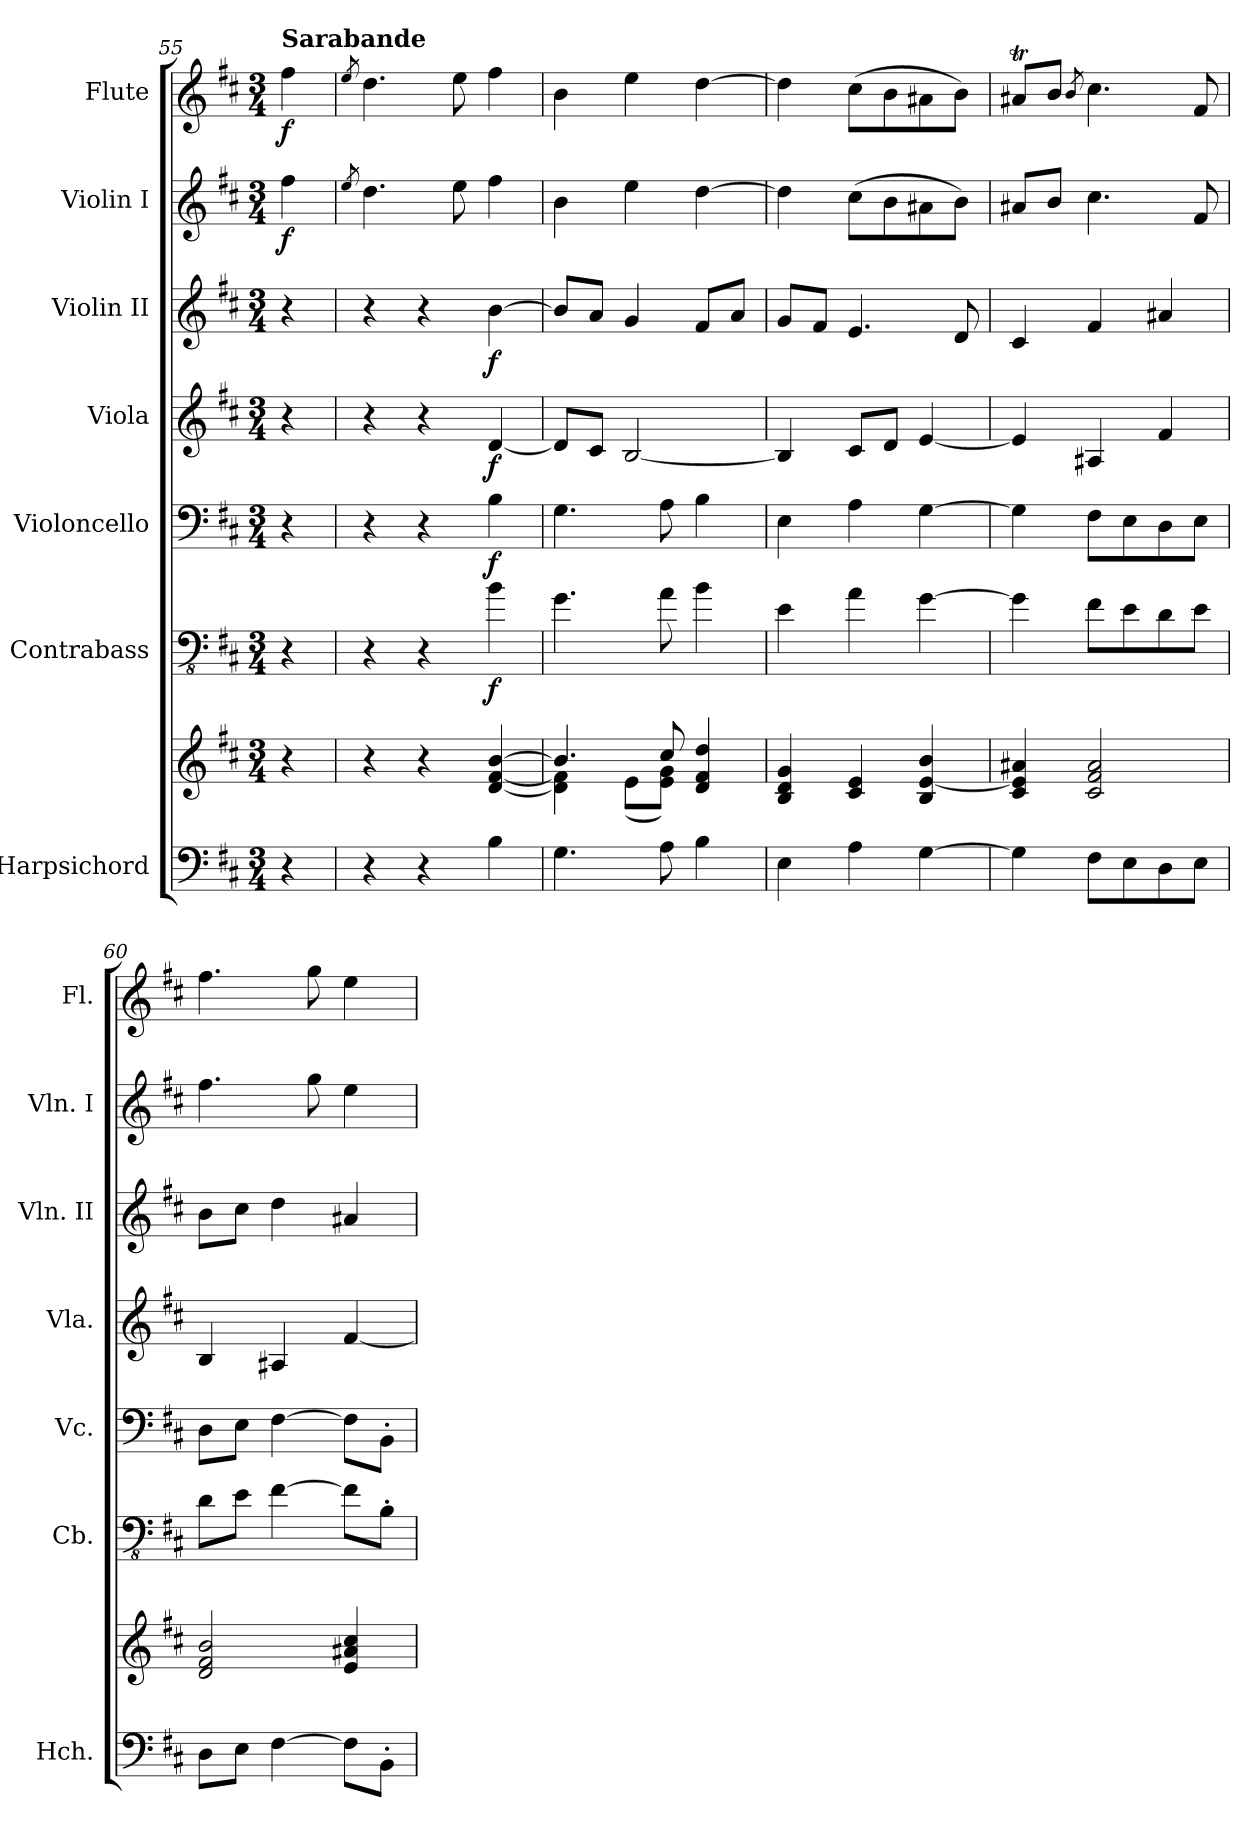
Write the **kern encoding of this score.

**kern	**kern	**kern	**dynam	**kern	**dynam	**kern	**dynam	**kern	**dynam	**kern	**dynam	**kern	**dynam
*part7	*part7	*part6	*part6	*part5	*part5	*part4	*part4	*part3	*part3	*part2	*part2	*part1	*part1
*staff8	*staff7	*staff6	*staff6	*staff5	*staff5	*staff4	*staff4	*staff3	*staff3	*staff2	*staff2	*staff1	*staff1
*I"Harpsichord	*	*I"Contrabass	*	*I"Violoncello	*	*I"Viola	*	*I"Violin II	*	*I"Violin I	*	*I"Flute	*
*I'Hch.	*	*I'Cb.	*	*I'Vc.	*	*I'Vla.	*	*I'Vln. II	*	*I'Vln. I	*	*I'Fl.	*
!!LO:LB:g=z
*clefF4	*clefG2	*clefFv4	*	*clefF4	*	*clefG2	*	*clefG2	*	*clefG2	*	*clefG2	*
*	*	*ITrd7c12	*	*	*	*	*	*	*	*	*	*	*
*k[f#c#]	*k[f#c#]	*k[f#c#]	*	*k[f#c#]	*	*k[f#c#]	*	*k[f#c#]	*	*k[f#c#]	*	*k[f#c#]	*
*M3/4	*M3/4	*M3/4	*	*M3/4	*	*M3/4	*	*M3/4	*	*M3/4	*	*M3/4	*
*MM89	*MM89	*MM89	*	*MM89	*	*MM89	*	*MM89	*	*MM89	*	*MM89	*
=55	=55	=55	=55	=55	=55	=55	=55	=55	=55	=55	=55	=55	=55
!	!	!	!	!	!	!	!	!	!	!	!	!LO:TX:a:B:t=Sarabande	!
!	!	!	!	!	!	!	!	!	!	!	!LO:DY:b	!	!LO:DY:b
4r	4r	4r	.	4r	.	4r	.	4r	.	4ff#\	f	4ff#\	f
=56	=56	=56	=56	=56	=56	=56	=56	=56	=56	=56	=56	=56	=56
.	.	.	.	.	.	.	.	.	.	8qee/	.	8qee/	.
4r	4r	4r	.	4r	.	4r	.	4r	.	4.dd\	.	4.dd\	.
4r	4r	4r	.	4r	.	4r	.	4r	.	.	.	.	.
.	.	.	.	.	.	.	.	.	.	8ee\	.	8ee\	.
!	!	!	!LO:DY:b	!	!LO:DY:b	!	!LO:DY:b	!	!LO:DY:b	!	!	!	!
4B\	[4d/ [4f#/ [4b/	4BB\	f	4B\	f	[4d/	f	[4b\	f	4ff#\	.	4ff#\	.
=57	=57	=57	=57	=57	=57	=57	=57	=57	=57	=57	=57	=57	=57
*	*^	*	*	*	*	*	*	*	*	*	*	*	*
4.G\	4.b/]	4d\] 4f#\]	4.GG\	.	4.G\	.	8d/L]	.	8b/L]	.	4b\	.	4b\	.
.	.	.	.	.	.	.	8c#/J	.	8a/J	.	.	.	.	.
.	.	(8e\L	.	.	.	.	[2B/	.	4g/	.	4ee\	.	4ee\	.
8A\	8cc#/	8e\ 8g\J)	8AA\	.	8A\	.	.	.	.	.	.	.	.	.
4B\	4d/ 4f#/ 4dd/	4ryy	4BB\	.	4B\	.	.	.	8f#/L	.	[4dd\	.	[4dd\	.
.	.	.	.	.	.	.	.	.	8a/J	.	.	.	.	.
*	*v	*v	*	*	*	*	*	*	*	*	*	*	*	*
=58	=58	=58	=58	=58	=58	=58	=58	=58	=58	=58	=58	=58	=58
4E\	4B/ 4d/ 4g/	4EE\	.	4E\	.	4B/]	.	8g/L	.	4dd\]	.	4dd\]	.
.	.	.	.	.	.	.	.	8f#/J	.	.	.	.	.
4A\	4c#/ 4e/	4AA\	.	4A\	.	8c#/L	.	4.e/	.	(8cc#\L	.	(8cc#\L	.
.	.	.	.	.	.	8d/J	.	.	.	8b\	.	8b\	.
[4G\	4B/ [4e/ 4b/	[4GG\	.	[4G\	.	[4e/	.	.	.	8a#X\	.	8a#X\	.
.	.	.	.	.	.	.	.	8d/	.	8b\J)	.	8b\J)	.
=59	=59	=59	=59	=59	=59	=59	=59	=59	=59	=59	=59	=59	=59
4G\]	4c#/ 4e/] 4a#X/	4GG\]	.	4G\]	.	4e/]	.	4c#/	.	8a#X/L	.	8a#Xt/L	.
.	.	.	.	.	.	.	.	.	.	8b/J	.	8b/J	.
.	.	.	.	.	.	.	.	.	.	.	.	8qb/	.
8F#\L	2c#/ 2f#/ 2a#/	8FF#\L	.	8F#\L	.	4A#X/	.	4f#/	.	4.cc#\	.	4.cc#\	.
8E\	.	8EE\	.	8E\	.	.	.	.	.	.	.	.	.
8D\	.	8DD\	.	8D\	.	4f#/	.	4a#X/	.	.	.	.	.
8E\J	.	8EE\J	.	8E\J	.	.	.	.	.	8f#/	.	8f#/	.
=60	=60	=60	=60	=60	=60	=60	=60	=60	=60	=60	=60	=60	=60
8D\L	2d/ 2f#/ 2b/	8DD\L	.	8D\L	.	4B/	.	8b\L	.	4.ff#\	.	4.ff#\	.
8E\J	.	8EE\J	.	8E\J	.	.	.	8cc#\J	.	.	.	.	.
[4F#\	.	[4FF#\	.	[4F#\	.	4A#X/	.	4dd\	.	.	.	.	.
.	.	.	.	.	.	.	.	.	.	8gg\	.	8gg\	.
8F#\L]	4e/ 4a#X/ 4cc#/	8FF#\L]	.	8F#\L]	.	[4f#/	.	4a#X/	.	4ee\	.	4ee\	.
8BB'\J	.	8BBB'\J	.	8BB'\J	.	.	.	.	.	.	.	.	.
=	=	=	=	=	=	=	=	=	=	=	=	=	=
*-	*-	*-	*-	*-	*-	*-	*-	*-	*-	*-	*-	*-	*-
